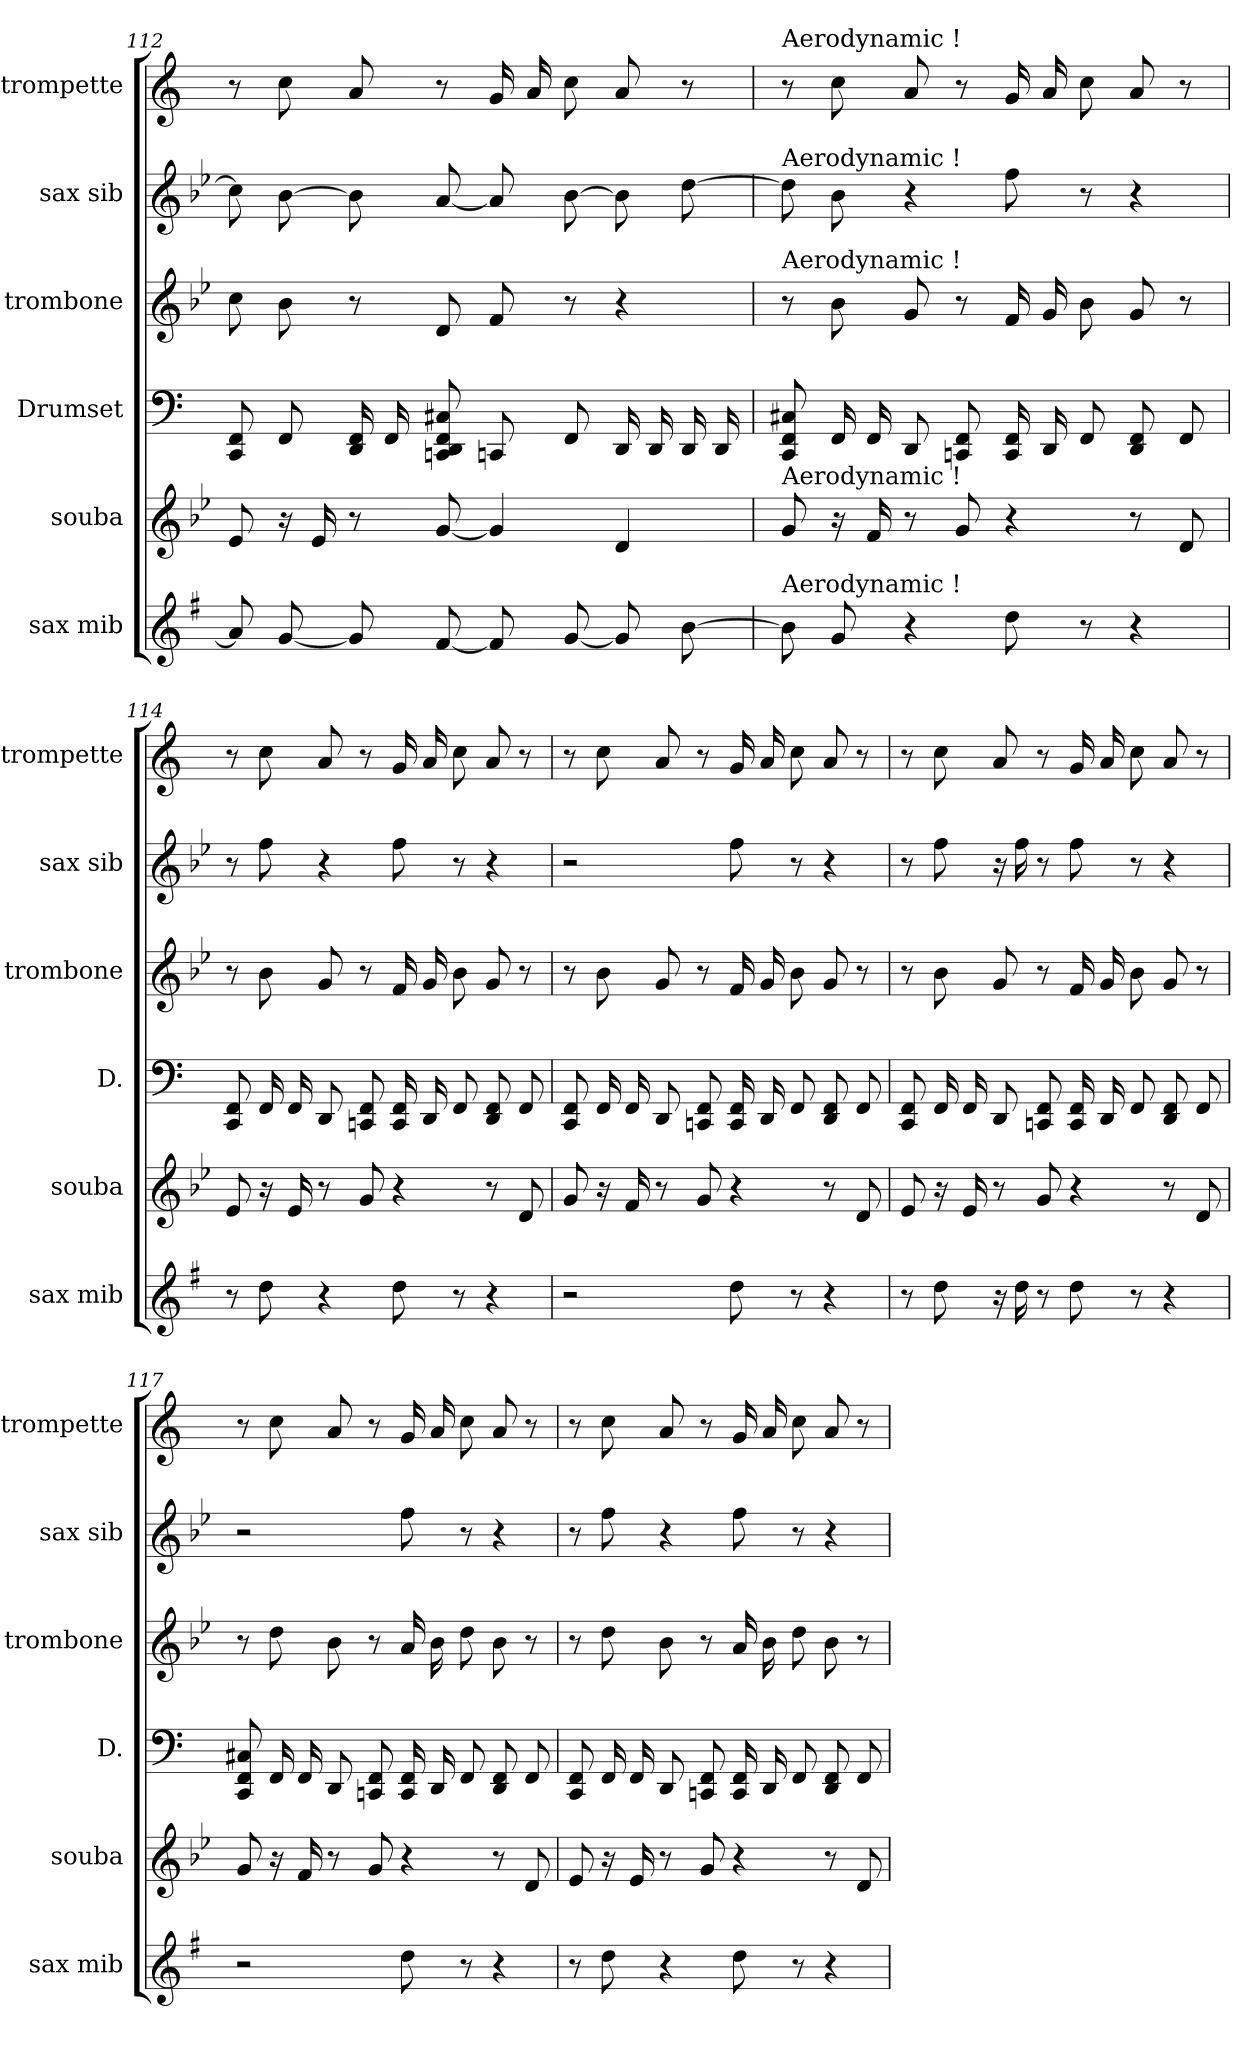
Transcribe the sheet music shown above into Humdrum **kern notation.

**kern	**kern	**kern	**kern	**kern	**kern
*part6	*part5	*part4	*part3	*part2	*part1
*staff6	*staff5	*staff4	*staff3	*staff2	*staff1
*I"sax mib	*I"souba	*I"Drumset	*I"trombone	*I"sax sib	*I"trompette
*I'sax mib	*I'souba	*I'D.	*I'trombone	*I'sax sib	*I'trompette
*clefG2	*clefG2	*clefF4	*clefG2	*clefG2	*clefG2
*ITrd-2c-3	*ITrd15c26	*	*ITrd8c14	*ITrd8c14	*ITrd1c2
*k[b-e-]	*k[b-e-]	*k[]	*k[b-e-]	*k[b-e-]	*k[b-e-]
=112	=112	=112	=112	=112	=112
8cc]	8EE-	8CC 8FF	8c	8c]	8r
[8b-	16r	8FF	8B-	[8B-	8b-
.	16EE-	.	.	.	.
8b-]	8r	16DD 16FF	8r	8B-]	8g
.	.	16FF	.	.	.
[8a	[8GG	8CCn 8DD 8FF 8C#X	8D	[8A	8r
8a]	4GG]	8CCn	8F	8A]	16f
.	.	.	.	.	16g
[8b-	.	8FF	8r	[8B-	8b-
8b-]	4DD	16DD	4r	8B-]	8g
.	.	16DD	.	.	.
[8dd	.	16DD	.	[8d	8r
.	.	16DD	.	.	.
=113	=113	=113	=113	=113	=113
!	!	!	!	!	!LO:TX:t=Aerodynamic !
!	!	!	!	!LO:TX:t=Aerodynamic !	!
!	!	!	!LO:TX:t=Aerodynamic !	!	!
!	!LO:TX:t=Aerodynamic !	!	!	!	!
!LO:TX:t=Aerodynamic !	!	!	!	!	!
8dd]	8GG	8CC 8FF 8C#X	8r	8d]	8r
8b-	16r	16FF	8B-	8B-	8b-
.	16FF	16FF	.	.	.
4r	8r	8DD	8G	4r	8g
.	8GG	8CCn 8FF	8r	.	8r
8ff	4r	16CC 16FF	16F	8f	16f
.	.	16DD	16G	.	16g
8r	.	8FF	8B-	8r	8b-
4r	8r	8DD 8FF	8G	4r	8g
.	8DD	8FF	8r	.	8r
=114	=114	=114	=114	=114	=114
8r	8EE-	8CC 8FF	8r	8r	8r
8ff	16r	16FF	8B-	8f	8b-
.	16EE-	16FF	.	.	.
4r	8r	8DD	8G	4r	8g
.	8GG	8CCn 8FF	8r	.	8r
8ff	4r	16CC 16FF	16F	8f	16f
.	.	16DD	16G	.	16g
8r	.	8FF	8B-	8r	8b-
4r	8r	8DD 8FF	8G	4r	8g
.	8DD	8FF	8r	.	8r
=115	=115	=115	=115	=115	=115
2r	8GG	8CC 8FF	8r	2r	8r
.	16r	16FF	8B-	.	8b-
.	16FF	16FF	.	.	.
.	8r	8DD	8G	.	8g
.	8GG	8CCn 8FF	8r	.	8r
8ff	4r	16CC 16FF	16F	8f	16f
.	.	16DD	16G	.	16g
8r	.	8FF	8B-	8r	8b-
4r	8r	8DD 8FF	8G	4r	8g
.	8DD	8FF	8r	.	8r
=116	=116	=116	=116	=116	=116
8r	8EE-	8CC 8FF	8r	8r	8r
8ff	16r	16FF	8B-	8f	8b-
.	16EE-	16FF	.	.	.
16r	8r	8DD	8G	16r	8g
16ff	.	.	.	16f	.
8r	8GG	8CCn 8FF	8r	8r	8r
8ff	4r	16CC 16FF	16F	8f	16f
.	.	16DD	16G	.	16g
8r	.	8FF	8B-	8r	8b-
4r	8r	8DD 8FF	8G	4r	8g
.	8DD	8FF	8r	.	8r
=117	=117	=117	=117	=117	=117
2r	8GG	8CC 8FF 8C#X	8r	2r	8r
.	16r	16FF	8d	.	8b-
.	16FF	16FF	.	.	.
.	8r	8DD	8B-	.	8g
.	8GG	8CCn 8FF	8r	.	8r
8ff	4r	16CC 16FF	16A	8f	16f
.	.	16DD	16B-	.	16g
8r	.	8FF	8d	8r	8b-
4r	8r	8DD 8FF	8B-	4r	8g
.	8DD	8FF	8r	.	8r
=118	=118	=118	=118	=118	=118
8r	8EE-	8CC 8FF	8r	8r	8r
8ff	16r	16FF	8d	8f	8b-
.	16EE-	16FF	.	.	.
4r	8r	8DD	8B-	4r	8g
.	8GG	8CCn 8FF	8r	.	8r
8ff	4r	16CC 16FF	16A	8f	16f
.	.	16DD	16B-	.	16g
8r	.	8FF	8d	8r	8b-
4r	8r	8DD 8FF	8B-	4r	8g
.	8DD	8FF	8r	.	8r
=	=	=	=	=	=
*-	*-	*-	*-	*-	*-
